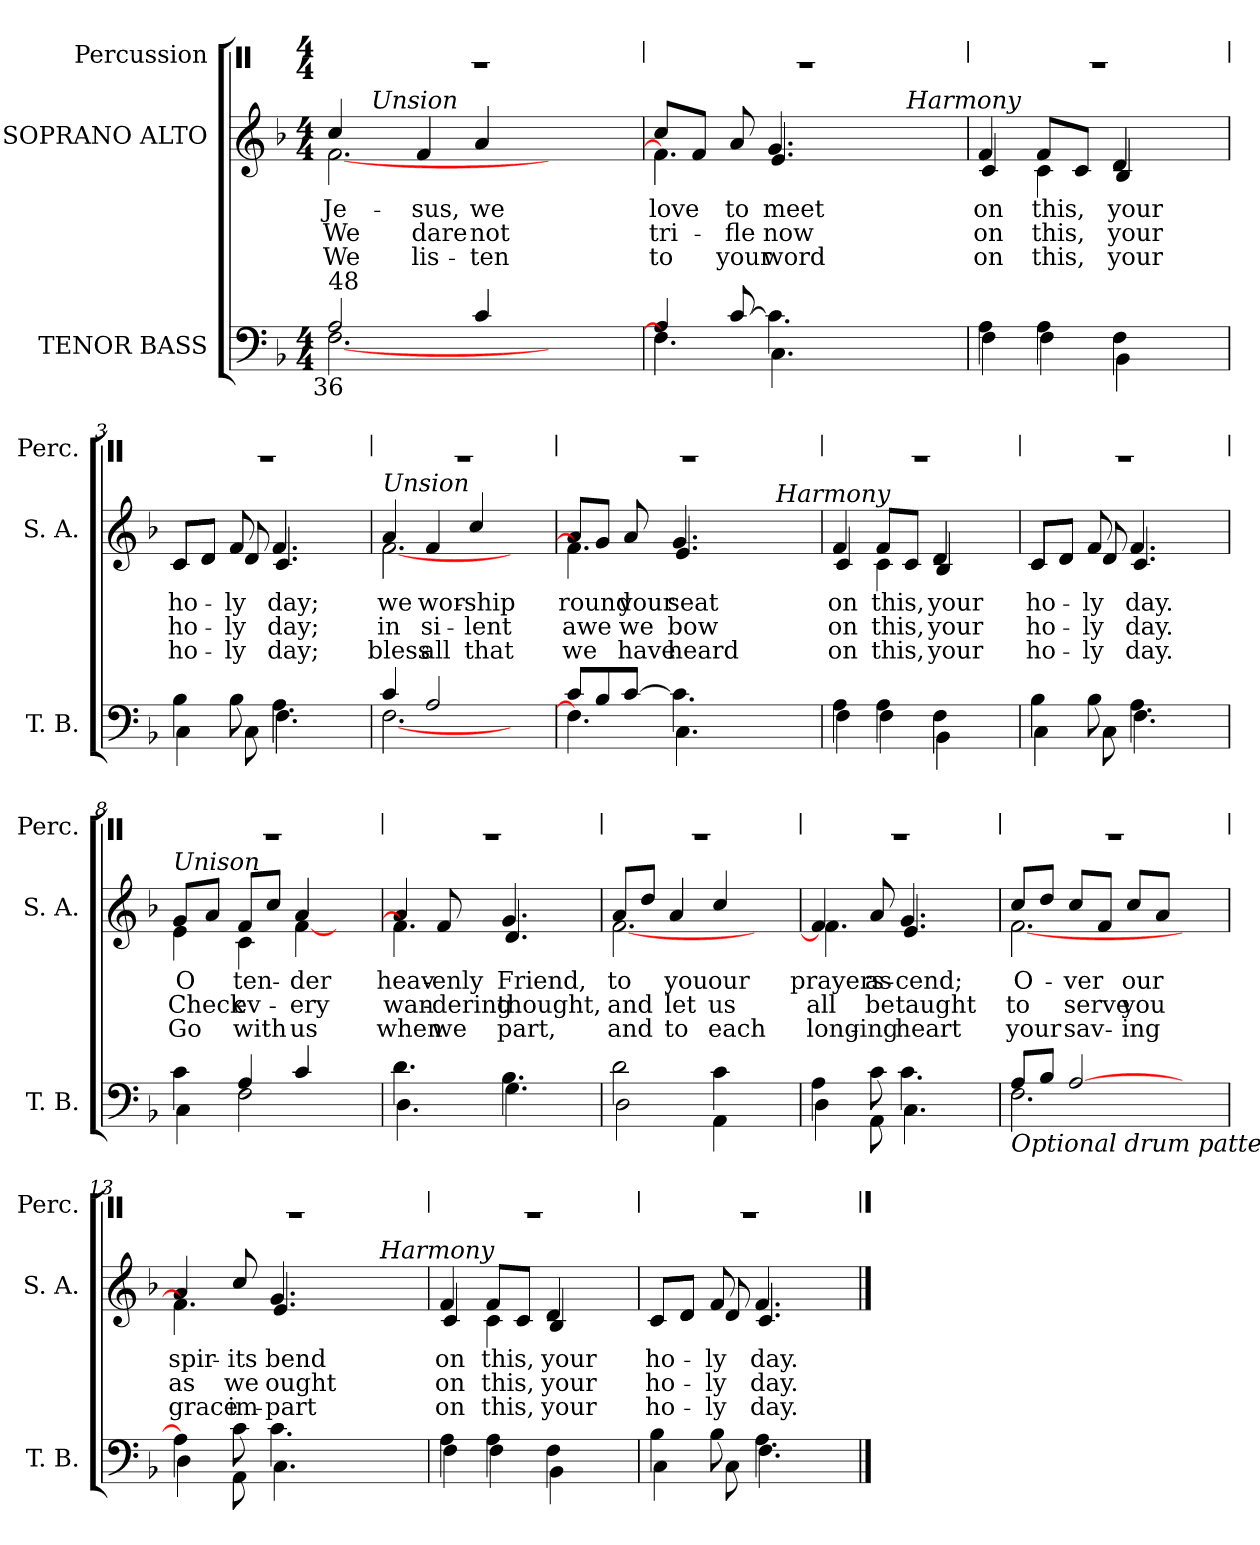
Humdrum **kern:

**kern	**kern	**text	**text	**text	**kern
*part3	*part2	*part2	*part2	*part2	*part1
*staff3	*staff2	*staff2	*staff2	*staff2	*staff1
*I"TENOR BASS	*I"SOPRANO ALTO	*	*	*	*I"Percussion
*I'T. B.	*I'S. A.	*	*	*	*I'Perc.
!!LO:PB:g=z
*	*	*	*	*	*stria0
*clefF4	*clefG2	*	*	*	*clefX
*k[b-]	*k[b-]	*	*	*	*k[]
*F:	*F:	*	*	*	*C:
*M4/4	*M4/4	*	*	*	*M4/4
=	=	=	=	=	=
*^	*	*	*	*	*
!	!	!LO:TX:b:cj:t=36	!	!	!	!
!	!	!LO:TX:t=48	!	!	!	!
!	!	!LO:TX:b:cj:t=1	!	!	!	!
!	!	!LO:TX:b:cj:t=2	!	!	!	!
!	!	!LO:TX:b:cj:t=3	!	!	!	!
!LO:TX:b:cj:t=36	!	!	!	!	!	!
!LO:TX:t=48	!	!	!	!	!	!
!	!	!	!LO:LY:b:color=#000000	!LO:LY:b:color=#000000	!LO:LY:b:color=#000000	!LO:N:vis=1
*	*	*^	*	*	*	*
*	*	*	*^	*	*	*	*
2Ai/	[2.Fi\	4cci/	[2.fi\	16ryy	Je-	We	We	1r
.	.	.	.	64ryy	.	.	.	.
.	.	.	.	256..ryy	.	.	.	.
!	!	!	!	!LO:TX:a:i:t=Unsion	!	!	!	!
.	.	.	.	2ryy	.	.	.	.
!	!	!	!	!	!LO:LY:b:color=#000000	!LO:LY:b:color=#000000	!LO:LY:b:color=#000000	!
.	.	4fi/	.	.	-sus,	dare	lis-	.
!	!	!	!	!	!LO:LY:b:color=#000000	!LO:LY:b:color=#000000	!LO:LY:b:color=#000000	!
4ci/	.	4ai/	.	.	we	not	-ten	.
.	.	.	.	4ryy	.	.	.	.
4ryy	4ryy	4ryy	4ryy	.	.	.	.	.
.	.	.	.	8ryy	.	.	.	.
.	.	.	.	32ryy	.	.	.	.
.	.	.	.	128ryy	.	.	.	.
.	.	.	.	1024ryy	.	.	.	.
=1	=1	=1	=1	=1	=1	=1	=1	=1
!	!	!	!	!	!LO:LY:b:color=#000000	!LO:LY:b:color=#000000	!LO:LY:b:color=#000000	!LO:N:vis=1
4Ai/	4.Fi\]	8cci/L	4.fi\]	2ryy	love	tri-	to	1r
.	.	8fi/J	.	.	.	.	.	.
!	!	!	!	!	!LO:LY:b:color=#000000	!LO:LY:b:color=#000000	!LO:LY:b:color=#000000	!
[8ci/	.	8ai/	.	.	to	-fle	your	.
!	!	!	!	!	!LO:LY:b:color=#000000	!LO:LY:b:color=#000000	!LO:LY:b:color=#000000	!
4.ci\]	4.Ci\	4.gi/	4.ei/	.	meet	now	word	.
.	.	.	.	8ryy	.	.	.	.
.	.	.	.	16ryy	.	.	.	.
.	.	.	.	32ryy	.	.	.	.
.	.	.	.	64ryy	.	.	.	.
.	.	.	.	128...ryy	.	.	.	.
!	!	!	!	!LO:TX:a:i:t=Harmony	!	!	!	!
.	.	.	.	4ryy	.	.	.	.
4ryy	4ryy	4ryy	4ryy	.	.	.	.	.
.	.	.	.	1024ryy	.	.	.	.
*	*	*v	*v	*v	*	*	*	*
=2	=2	=2	=2	=2	=2	=2
*	*	*^	*	*	*	*
*	*	*	*^	*	*	*	*
!	!	!	!	!	!LO:LY:b:color=#000000	!LO:LY:b:color=#000000	!LO:LY:b:color=#000000	!LO:N:vis=1
*	*	*	*v	*v	*	*	*	*
4Ai\	4Fi\	4fi/	4ci/	on	on	on	1r
!	!	!	!	!LO:LY:b:color=#000000	!LO:LY:b:color=#000000	!LO:LY:b:color=#000000	!
4Ai\	4Fi\	8fi/L	4ci\	this,	this,	this,	.
.	.	8ci/J	.	.	.	.	.
!	!	!	!	!LO:LY:b:color=#000000	!LO:LY:b:color=#000000	!LO:LY:b:color=#000000	!
4Fi\	4BB-i\	4di/	4B-i/	your	your	your	.
4ryy	4ryy	4ryy	4ryy	.	.	.	.
=3	=3	=3	=3	=3	=3	=3	=3
!	!	!	!	!LO:LY:b:color=#000000	!LO:LY:b:color=#000000	!LO:LY:b:color=#000000	!LO:N:vis=1
4B-i\	4Ci\	8ci/L	8ci/L	ho-	ho-	ho-	1r
.	.	8di/J	8di/J	.	.	.	.
!	!	!	!	!LO:LY:b:color=#000000	!LO:LY:b:color=#000000	!LO:LY:b:color=#000000	!
8B-i\	8Ci\	8fi/	8di/	-ly	-ly	-ly	.
!	!	!	!	!LO:LY:b:color=#000000	!LO:LY:b:color=#000000	!LO:LY:b:color=#000000	!
4.Ai\	4.Fi\	4.fi/	4.ci/	day;	day;	day;	.
4ryy	4ryy	4ryy	4ryy	.	.	.	.
!!LO:LB:g=z
=4	=4	=4	=4	=4	=4	=4	=4
!	!	!LO:TX:a:i:t=Unsion	!	!	!	!	!
!	!	!	!	!LO:LY:b:color=#000000	!LO:LY:b:color=#000000	!LO:LY:b:color=#000000	!LO:N:vis=1
4ci/	[2.Fi\	4ai/	[2.fi\	we	in	bless	1r
!	!	!	!	!LO:LY:b:color=#000000	!LO:LY:b:color=#000000	!LO:LY:b:color=#000000	!
2Ai/	.	4fi/	.	wor-	si-	all	.
!	!	!	!	!LO:LY:b:color=#000000	!LO:LY:b:color=#000000	!LO:LY:b:color=#000000	!
.	.	4cci/	.	-ship	-lent	that	.
4ryy	4ryy	4ryy	4ryy	.	.	.	.
*	*	*v	*v	*	*	*	*
=5	=5	=5	=5	=5	=5	=5
*	*	*^	*	*	*	*
!	!	!	!	!LO:LY:b:color=#000000	!LO:LY:b:color=#000000	!LO:LY:b:color=#000000	!LO:N:vis=1
*	*	*	*^	*	*	*	*
8ci/L	4.Fi\]	8ai/L	4.fi\]	2ryy	round	awe	we	1r
8B-i/	.	8gi/J	.	.	.	.	.	.
!	!	!	!	!	!LO:LY:b:color=#000000	!LO:LY:b:color=#000000	!LO:LY:b:color=#000000	!
[8ci/J	.	8ai/	.	.	your	we	have	.
!	!	!	!	!	!LO:LY:b:color=#000000	!LO:LY:b:color=#000000	!LO:LY:b:color=#000000	!
4.ci\]	4.Ci\	4.gi/	4.ei/	.	seat	bow	heard	.
.	.	.	.	8ryy	.	.	.	.
.	.	.	.	16ryy	.	.	.	.
.	.	.	.	32ryy	.	.	.	.
.	.	.	.	64ryy	.	.	.	.
.	.	.	.	128...ryy	.	.	.	.
!	!	!	!	!LO:TX:a:i:t=Harmony	!	!	!	!
.	.	.	.	4ryy	.	.	.	.
4ryy	4ryy	4ryy	4ryy	.	.	.	.	.
.	.	.	.	1024ryy	.	.	.	.
*	*	*v	*v	*v	*	*	*	*
=6	=6	=6	=6	=6	=6	=6
*	*	*^	*	*	*	*
*	*	*	*^	*	*	*	*
!	!	!	!	!	!LO:LY:b:color=#000000	!LO:LY:b:color=#000000	!LO:LY:b:color=#000000	!LO:N:vis=1
*	*	*	*v	*v	*	*	*	*
4Ai\	4Fi\	4fi/	4ci/	on	on	on	1r
!	!	!	!	!LO:LY:b:color=#000000	!LO:LY:b:color=#000000	!LO:LY:b:color=#000000	!
4Ai\	4Fi\	8fi/L	4ci\	this,	this,	this,	.
.	.	8ci/J	.	.	.	.	.
!	!	!	!	!LO:LY:b:color=#000000	!LO:LY:b:color=#000000	!LO:LY:b:color=#000000	!
4Fi\	4BB-i\	4di/	4B-i/	your	your	your	.
4ryy	4ryy	4ryy	4ryy	.	.	.	.
=7	=7	=7	=7	=7	=7	=7	=7
!	!	!	!	!LO:LY:b:color=#000000	!LO:LY:b:color=#000000	!LO:LY:b:color=#000000	!LO:N:vis=1
4B-i\	4Ci\	8ci/L	8ci/L	ho-	ho-	ho-	1r
.	.	8di/J	8di/J	.	.	.	.
!	!	!	!	!LO:LY:b:color=#000000	!LO:LY:b:color=#000000	!LO:LY:b:color=#000000	!
8B-i\	8Ci\	8fi/	8di/	-ly	-ly	-ly	.
!	!	!	!	!LO:LY:b:color=#000000	!LO:LY:b:color=#000000	!LO:LY:b:color=#000000	!
4.Ai\	4.Fi\	4.fi/	4.ci/	day.	day.	day.	.
4ryy	4ryy	4ryy	4ryy	.	.	.	.
!!LO:LB:g=z
=8	=8	=8	=8	=8	=8	=8	=8
!	!	!LO:TX:a:i:t=Unison	!	!	!	!	!
!	!	!	!	!LO:LY:b:color=#000000	!LO:LY:b:color=#000000	!LO:LY:b:color=#000000	!LO:N:vis=1
4ci\	4Ci\	8gi/L	4ei\	O	Check	Go	1r
.	.	8ai/J	.	.	.	.	.
!	!	!	!	!LO:LY:b:color=#000000	!LO:LY:b:color=#000000	!LO:LY:b:color=#000000	!
4Ai/	2Fi\	8fi/L	4ci\	ten-	ev-	with	.
.	.	8cci/J	.	.	.	.	.
!	!	!	!	!LO:LY:b:color=#000000	!LO:LY:b:color=#000000	!LO:LY:b:color=#000000	!
4ci/	.	4ai/	[4fi\	-der	-ery	us	.
4ryy	4ryy	4ryy	4ryy	.	.	.	.
=9	=9	=9	=9	=9	=9	=9	=9
!	!	!	!	!LO:LY:b:color=#000000	!LO:LY:b:color=#000000	!LO:LY:b:color=#000000	!LO:N:vis=1
4.di\	4.Di\	4ai/	4.fi\]	heav-	wan-	when	1r
!	!	!	!	!LO:LY:b:color=#000000	!LO:LY:b:color=#000000	!LO:LY:b:color=#000000	!
.	.	8fi/	.	-enly	-dering	we	.
!	!	!	!	!LO:LY:b:color=#000000	!LO:LY:b:color=#000000	!LO:LY:b:color=#000000	!
4.B-i\	4.Gi\	4.gi/	4.di/	Friend,	thought,	part,	.
4ryy	4ryy	4ryy	4ryy	.	.	.	.
=10	=10	=10	=10	=10	=10	=10	=10
!	!	!	!	!LO:LY:b:color=#000000	!LO:LY:b:color=#000000	!LO:LY:b:color=#000000	!LO:N:vis=1
2di\	2Di\	8ai/L	[2.fi\	to	and	and	1r
.	.	8ddi/J	.	.	.	.	.
!	!	!	!	!LO:LY:b:color=#000000	!LO:LY:b:color=#000000	!LO:LY:b:color=#000000	!
.	.	4ai/	.	you	let	to	.
!	!	!	!	!LO:LY:b:color=#000000	!LO:LY:b:color=#000000	!LO:LY:b:color=#000000	!
4ci\	4AAi\	4cci/	.	our	us	each	.
4ryy	4ryy	4ryy	4ryy	.	.	.	.
=11	=11	=11	=11	=11	=11	=11	=11
!	!	!	!	!LO:LY:b:color=#000000	!LO:LY:b:color=#000000	!LO:LY:b:color=#000000	!LO:N:vis=1
4Ai\	4Di\	4fi/]	4.fi\	prayers	all	long-	1r
!	!	!	!	!LO:LY:b:color=#000000	!LO:LY:b:color=#000000	!LO:LY:b:color=#000000	!
8ci\	8AAi\	8ai/	.	as-	be	-ing	.
!	!	!	!	!LO:LY:b:color=#000000	!LO:LY:b:color=#000000	!LO:LY:b:color=#000000	!
4.ci\	4.Ci\	4.gi/	4.ei/	-cend;	taught	heart	.
4ryy	4ryy	4ryy	4ryy	.	.	.	.
!!LO:LB:g=z
=12	=12	=12	=12	=12	=12	=12	=12
!LO:TX:b:i:t=Optional drum pattern&colon;	!	!	!	!	!	!	!
!	!	!	!	!LO:LY:b:color=#000000	!LO:LY:b:color=#000000	!LO:LY:b:color=#000000	!LO:N:vis=1
8Ai/L	2.Fi\	8cci/L	[2.fi\	O-	to	your	1r
8B-i/J	.	8ddi/J	.	.	.	.	.
!	!	!	!	!LO:LY:b:color=#000000	!LO:LY:b:color=#000000	!LO:LY:b:color=#000000	!
[2Ai/	.	8cci/L	.	-ver	serve	sav-	.
.	.	8fi/J	.	.	.	.	.
!	!	!	!	!LO:LY:b:color=#000000	!LO:LY:b:color=#000000	!LO:LY:b:color=#000000	!
.	.	8cci/L	.	our	you	-ing	.
.	.	8ai/J	.	.	.	.	.
4ryy	4ryy	4ryy	4ryy	.	.	.	.
*	*	*v	*v	*	*	*	*
=13	=13	=13	=13	=13	=13	=13
*	*	*^	*	*	*	*
!	!	!	!	!LO:LY:b:color=#000000	!LO:LY:b:color=#000000	!LO:LY:b:color=#000000	!LO:N:vis=1
*	*	*	*^	*	*	*	*
4Ai\]	4Di\	4ai/	4.fi\]	2ryy	spir-	as	grace	1r
!	!	!	!	!	!LO:LY:b:color=#000000	!LO:LY:b:color=#000000	!LO:LY:b:color=#000000	!
8ci\	8AAi\	8cci/	.	.	-its	we	im-	.
!	!	!	!	!	!LO:LY:b:color=#000000	!LO:LY:b:color=#000000	!LO:LY:b:color=#000000	!
4.ci\	4.Ci\	4.gi/	4.ei/	.	bend	ought	-part	.
.	.	.	.	8ryy	.	.	.	.
.	.	.	.	16ryy	.	.	.	.
.	.	.	.	32ryy	.	.	.	.
.	.	.	.	64ryy	.	.	.	.
.	.	.	.	128...ryy	.	.	.	.
!	!	!	!	!LO:TX:a:i:t=Harmony	!	!	!	!
.	.	.	.	4ryy	.	.	.	.
4ryy	4ryy	4ryy	4ryy	.	.	.	.	.
.	.	.	.	1024ryy	.	.	.	.
*	*	*v	*v	*v	*	*	*	*
=14	=14	=14	=14	=14	=14	=14
*	*	*^	*	*	*	*
*	*	*	*^	*	*	*	*
!	!	!	!	!	!LO:LY:b:color=#000000	!LO:LY:b:color=#000000	!LO:LY:b:color=#000000	!LO:N:vis=1
*	*	*	*v	*v	*	*	*	*
4Ai\	4Fi\	4fi/	4ci/	on	on	on	1r
!	!	!	!	!LO:LY:b:color=#000000	!LO:LY:b:color=#000000	!LO:LY:b:color=#000000	!
4Ai\	4Fi\	8fi/L	4ci\	this,	this,	this,	.
.	.	8ci/J	.	.	.	.	.
!	!	!	!	!LO:LY:b:color=#000000	!LO:LY:b:color=#000000	!LO:LY:b:color=#000000	!
4Fi\	4BB-i\	4di/	4B-i/	your	your	your	.
4ryy	4ryy	4ryy	4ryy	.	.	.	.
=15	=15	=15	=15	=15	=15	=15	=15
!	!	!	!	!LO:LY:b:color=#000000	!LO:LY:b:color=#000000	!LO:LY:b:color=#000000	!LO:N:vis=1
4B-i\	4Ci\	8ci/L	8ci/L	ho-	ho-	ho-	1r
.	.	8di/J	8di/J	.	.	.	.
!	!	!	!	!LO:LY:b:color=#000000	!LO:LY:b:color=#000000	!LO:LY:b:color=#000000	!
8B-i\	8Ci\	8fi/	8di/	-ly	-ly	-ly	.
!	!	!	!	!LO:LY:b:color=#000000	!LO:LY:b:color=#000000	!LO:LY:b:color=#000000	!
4.Ai\	4.Fi\	4.fi/	4.ci/	day.	day.	day.	.
4ryy	4ryy	4ryy	4ryy	.	.	.	.
*v	*v	*	*	*	*	*	*
*	*v	*v	*	*	*	*
==	==	==	==	==	==
*-	*-	*-	*-	*-	*-
